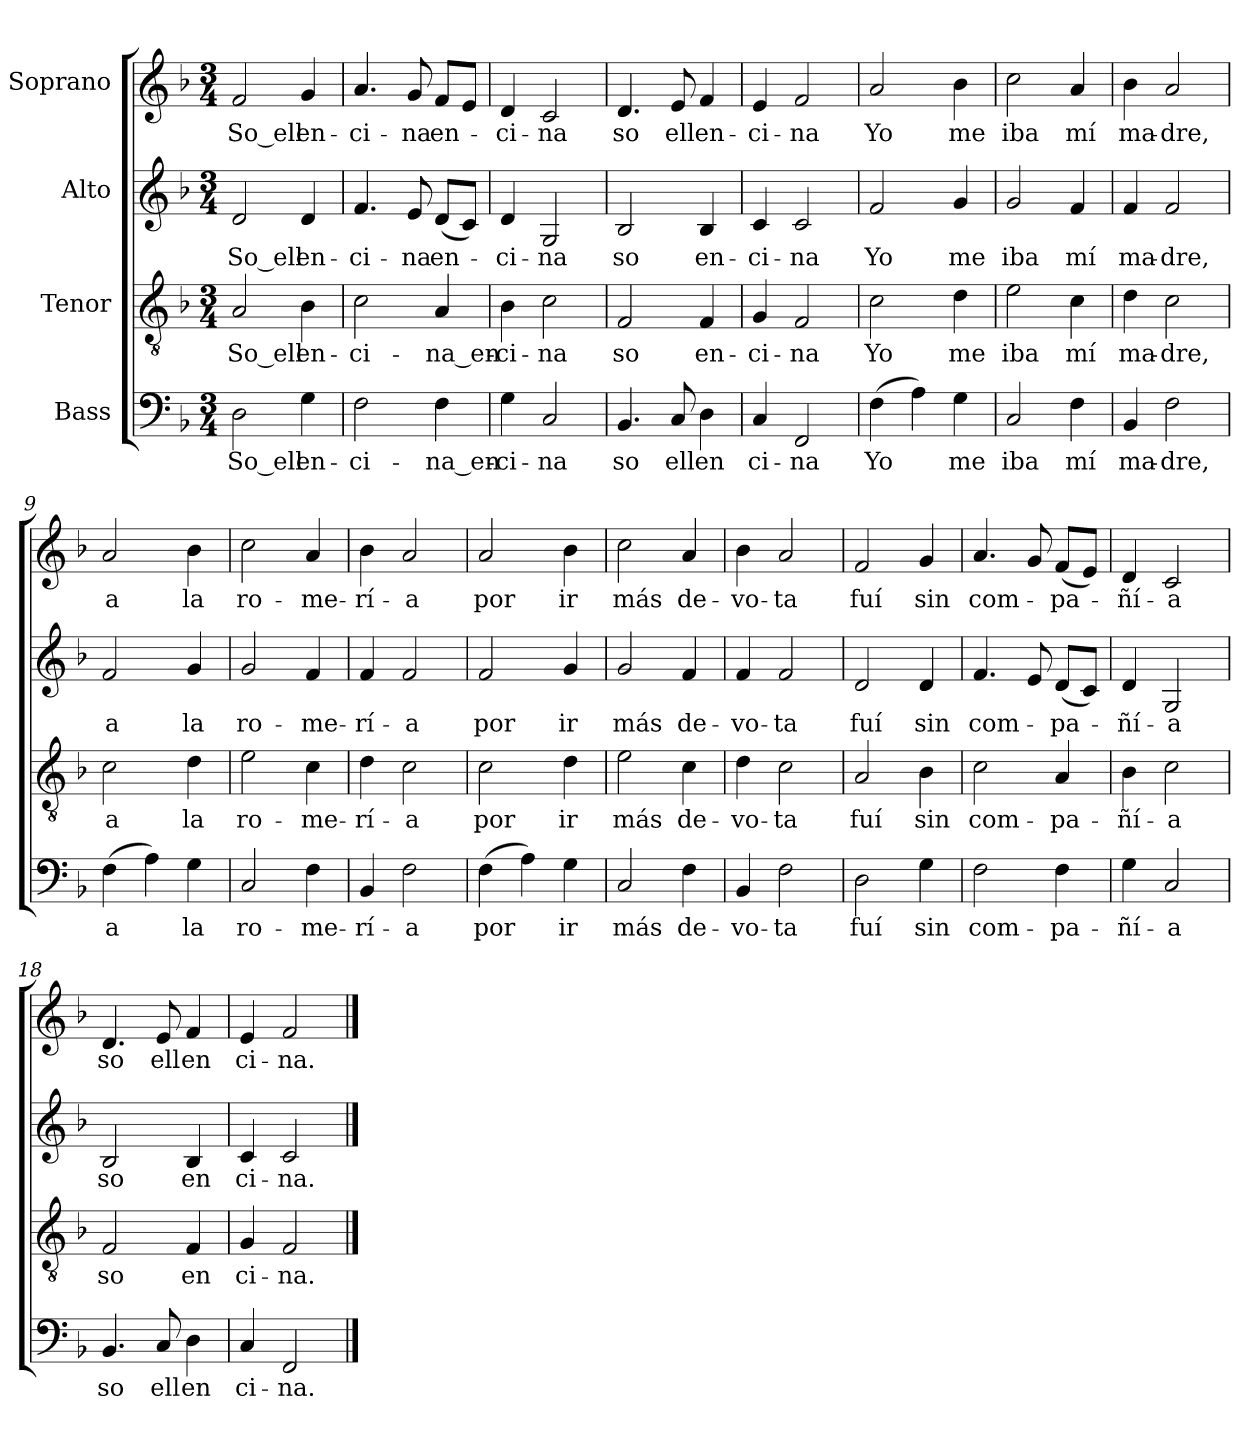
**kern	**text	**kern	**text	**kern	**text	**kern	**text
*part4	*part4	*part3	*part3	*part2	*part2	*part1	*part1
*staff4	*staff4	*staff3	*staff3	*staff2	*staff2	*staff1	*staff1
*I"Bass	*	*I"Tenor	*	*I"Alto	*	*I"Soprano	*
*clefF4	*	*clefGv2	*	*clefG2	*	*clefG2	*
*k[b-]	*	*k[b-]	*	*k[b-]	*	*k[b-]	*
*F:	*	*F:	*	*F:	*	*F:	*
*M3/4	*	*M3/4	*	*M3/4	*	*M3/4	*
=1	=1	=1	=1	=1	=1	=1	=1
2D\	So_ell	2A/	So_ell	2d/	So_ell	2f/	So_ell
4G\	en-	4B-\	en-	4d/	en-	4g/	en-
=2	=2	=2	=2	=2	=2	=2	=2
2F\	-ci-	2c\	-ci-	4.f/	-ci-	4.a/	-ci-
.	.	.	.	8e/	-na	8g/	-na
4F\	-na_en-	4A/	-na_en-	(8d/L	en-	8f/L	en-
.	.	.	.	8c/J)	.	8e/J	.
=3	=3	=3	=3	=3	=3	=3	=3
4G\	-ci-	4B-\	-ci-	4d/	-ci-	4d/	-ci-
2C/	-na	2c\	-na	2G/	-na	2c/	-na
=4	=4	=4	=4	=4	=4	=4	=4
4.BB-/	so	2F/	so	2B-/	so	4.d/	so
8C/	ell	.	.	.	.	8e/	ell
4D\	en	4F/	en-	4B-/	en-	4f/	en-
=5	=5	=5	=5	=5	=5	=5	=5
4C/	ci-	4G/	-ci-	4c/	-ci-	4e/	-ci-
2FF/	-na	2F/	-na	2c/	-na	2f/	-na
=6	=6	=6	=6	=6	=6	=6	=6
(4F\	Yo	2c\	Yo	2f/	Yo	2a/	Yo
4A\)	.	.	.	.	.	.	.
4G\	me	4d\	me	4g/	me	4b-\	me
!!LO:LB:g=z
=7	=7	=7	=7	=7	=7	=7	=7
2C/	iba	2e\	iba	2g/	iba	2cc\	iba
4F\	mí	4c\	mí	4f/	mí	4a/	mí
=8	=8	=8	=8	=8	=8	=8	=8
4BB-/	ma-	4d\	ma-	4f/	ma-	4b-\	ma-
2F\	-dre,	2c\	-dre,	2f/	-dre,	2a/	-dre,
=9	=9	=9	=9	=9	=9	=9	=9
(4F\	a	2c\	a	2f/	a	2a/	a
4A\)	.	.	.	.	.	.	.
4G\	la	4d\	la	4g/	la	4b-\	la
=10	=10	=10	=10	=10	=10	=10	=10
2C/	ro-	2e\	ro-	2g/	ro-	2cc\	ro-
4F\	-me-	4c\	-me-	4f/	-me-	4a/	-me-
=11	=11	=11	=11	=11	=11	=11	=11
4BB-/	-rí-	4d\	-rí-	4f/	-rí-	4b-\	-rí-
2F\	-a	2c\	-a	2f/	-a	2a/	-a
=12	=12	=12	=12	=12	=12	=12	=12
(4F\	por	2c\	por	2f/	por	2a/	por
4A\)	.	.	.	.	.	.	.
4G\	ir	4d\	ir	4g/	ir	4b-\	ir
!!LO:LB:g=z
=13	=13	=13	=13	=13	=13	=13	=13
2C/	más	2e\	más	2g/	más	2cc\	más
4F\	de-	4c\	de-	4f/	de-	4a/	de-
=14	=14	=14	=14	=14	=14	=14	=14
4BB-/	-vo-	4d\	-vo-	4f/	-vo-	4b-\	-vo-
2F\	-ta	2c\	-ta	2f/	-ta	2a/	-ta
=15	=15	=15	=15	=15	=15	=15	=15
2D\	fuí	2A/	fuí	2d/	fuí	2f/	fuí
4G\	sin	4B-\	sin	4d/	sin	4g/	sin
=16	=16	=16	=16	=16	=16	=16	=16
2F\	com-	2c\	com-	4.f/	com-	4.a/	com-
.	.	.	.	8e/	.	8g/	.
4F\	-pa-	4A/	-pa-	(8d/L	-pa-	(8f/L	-pa-
.	.	.	.	8c/J)	.	8e/J)	.
=17	=17	=17	=17	=17	=17	=17	=17
4G\	-ñí-	4B-\	-ñí-	4d/	-ñí-	4d/	-ñí-
2C/	-a	2c\	-a	2G/	-a	2c/	-a
=18	=18	=18	=18	=18	=18	=18	=18
4.BB-/	so	2F/	so	2B-/	so	4.d/	so
8C/	ell	.	.	.	.	8e/	ell
4D\	en	4F/	en	4B-/	en	4f/	en
=19	=19	=19	=19	=19	=19	=19	=19
4C/	ci-	4G/	ci-	4c/	ci-	4e/	ci-
2FF/	-na.	2F/	-na.	2c/	-na.	2f/	-na.
==	==	==	==	==	==	==	==
*-	*-	*-	*-	*-	*-	*-	*-
